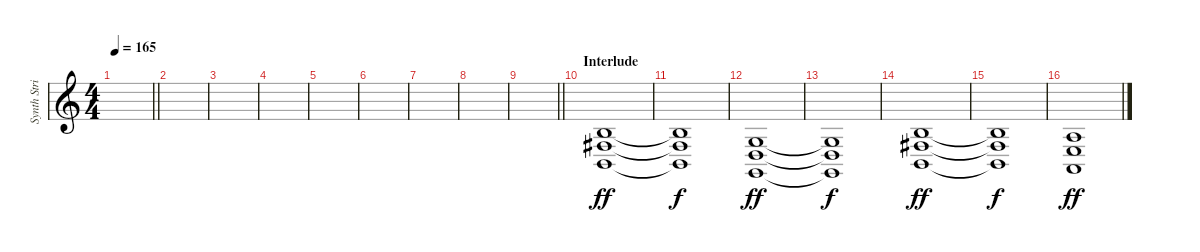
\track ("Synth Strings" "Synth Stri") {instrument synthstrings2}
\staff {score}
\tuning (Db4 Ab3 E3 B2 Gb2 B1) {hide}
\ts (4 4)
\tempo 165
\clef g2
\barLineRight lightlight
\ks c
|
|
|
|
|
|
|
|
\barLineRight lightlight
|
\section ("" "Interlude")
(12.4 12.5 12.6).1{dy ff} |
(12.4{t} 12.5{t} 12.6{t}).1{dy f} |
(8.4 8.5 8.6).1{dy ff} |
(8.4{t} 8.5{t} 8.6{t}).1{dy f} |
(12.4 12.5 12.6).1{dy ff} |
(12.4{t} 12.5{t} 12.6{t}).1{dy f} |
(10.4 10.5 10.6).1{dy ff}
